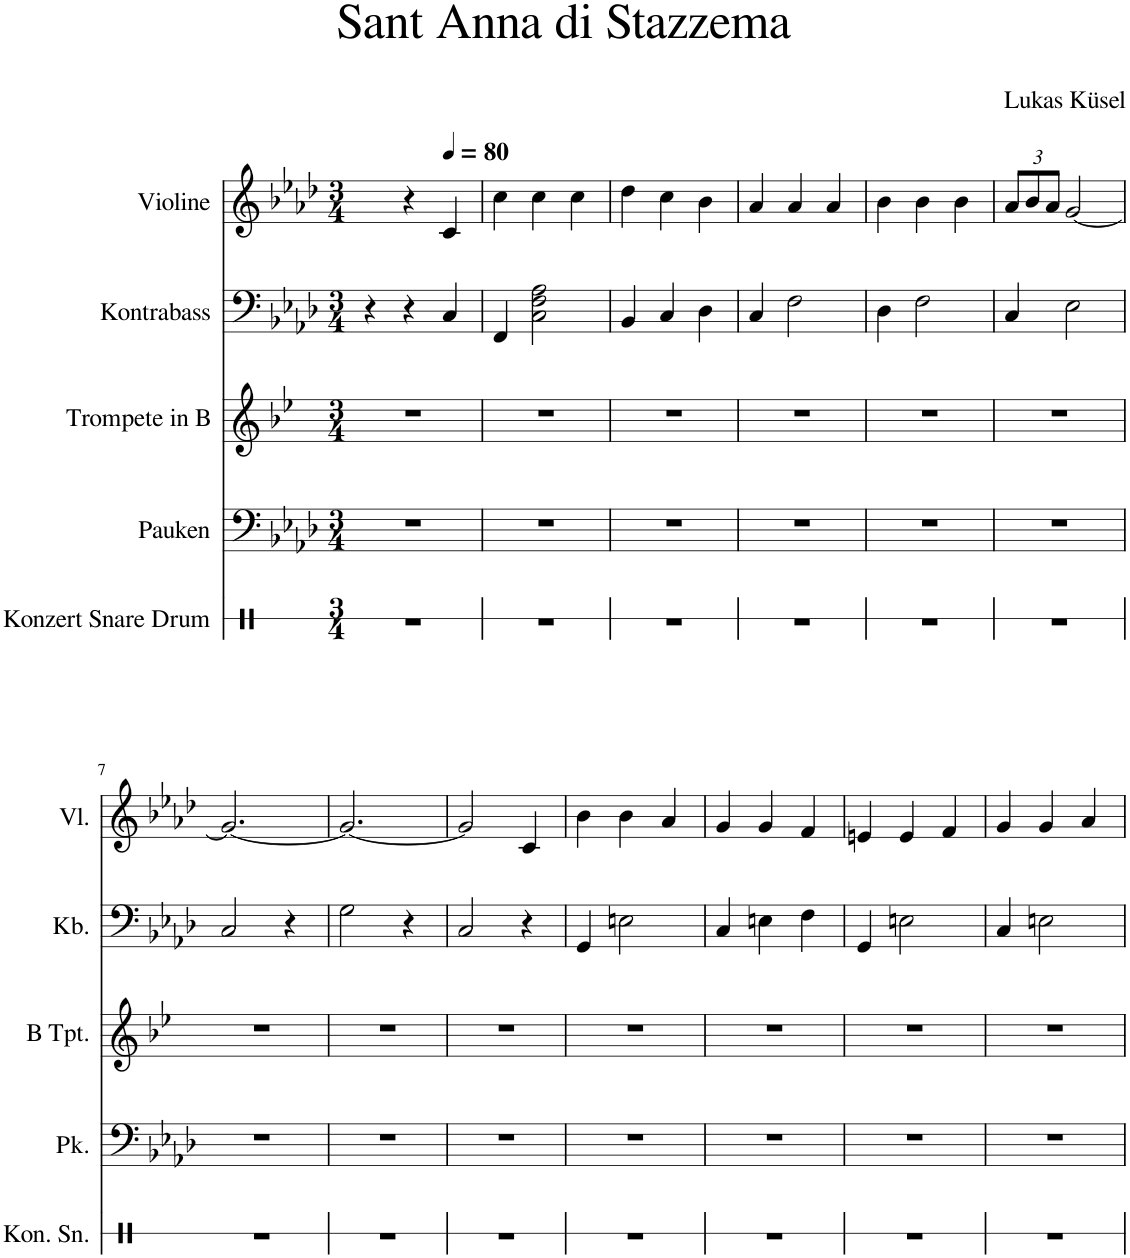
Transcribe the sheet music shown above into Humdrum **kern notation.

**kern	**kern	**kern	**kern	**kern
*part5	*part4	*part3	*part2	*part1
*staff5	*staff4	*staff3	*staff2	*staff1
*I"Konzert Snare Drum	*I"Pauken	*I"Trompete in B	*I"Kontrabass	*I"Violine
*I'Kon. Sn.	*I'Pk.	*	*I'Kb.	*I'Vl.
*stria1	*	*	*	*
*clefX	*clefF4	*clefG2	*clefF4	*clefG2
*	*	*Trd1c2	*Trd7c12	*
*k[]	*k[b-e-a-d-]	*k[b-e-]	*k[b-e-a-d-]	*k[b-e-a-d-]
*M3/4	*M3/4	*M3/4	*M3/4	*M3/4
=1	=1	=1	=1	=1
2.r	2.r	2.r	4r	4ryy
.	.	.	4r	4r
*	*	*	*	*MM80
.	.	.	4C/	4c/
=2	=2	=2	=2	=2
2.r	2.r	2.r	4FF/	4cc\
.	.	.	2C\ 2F\ 2A-\	4cc\
.	.	.	.	4cc\
=3	=3	=3	=3	=3
2.r	2.r	2.r	4BB-/	4dd-\
.	.	.	4C/	4cc\
.	.	.	4D-\	4b-\
=4	=4	=4	=4	=4
2.r	2.r	2.r	4C/	4a-/
.	.	.	2F\	4a-/
.	.	.	.	4a-/
=5	=5	=5	=5	=5
2.r	2.r	2.r	4D-\	4b-\
.	.	.	2F\	4b-\
.	.	.	.	4b-\
=6	=6	=6	=6	=6
*	*	*	*	*Xbrackettup
2.r	2.r	2.r	4C/	12a-/L
.	.	.	.	12b-/
.	.	.	.	12a-/J
.	.	.	2E-\	[2g/
!!LO:LB:g=z
=7	=7	=7	=7	=7
2.r	2.r	2.r	2C/	2.g/_
.	.	.	4r	.
=8	=8	=8	=8	=8
2.r	2.r	2.r	2G\	2.g/_
.	.	.	4r	.
=9	=9	=9	=9	=9
2.r	2.r	2.r	2C/	2g/]
.	.	.	4r	4c/
=10	=10	=10	=10	=10
2.r	2.r	2.r	4GG/	4b-\
.	.	.	2En\	4b-\
.	.	.	.	4a-/
=11	=11	=11	=11	=11
2.r	2.r	2.r	4C/	4g/
.	.	.	4En\	4g/
.	.	.	4F\	4f/
=12	=12	=12	=12	=12
2.r	2.r	2.r	4GG/	4en/
.	.	.	2En\	4e/
.	.	.	.	4f/
=13	=13	=13	=13	=13
2.r	2.r	2.r	4C/	4g/
.	.	.	2En\	4g/
.	.	.	.	4a-/
=	=	=	=	=
*-	*-	*-	*-	*-
